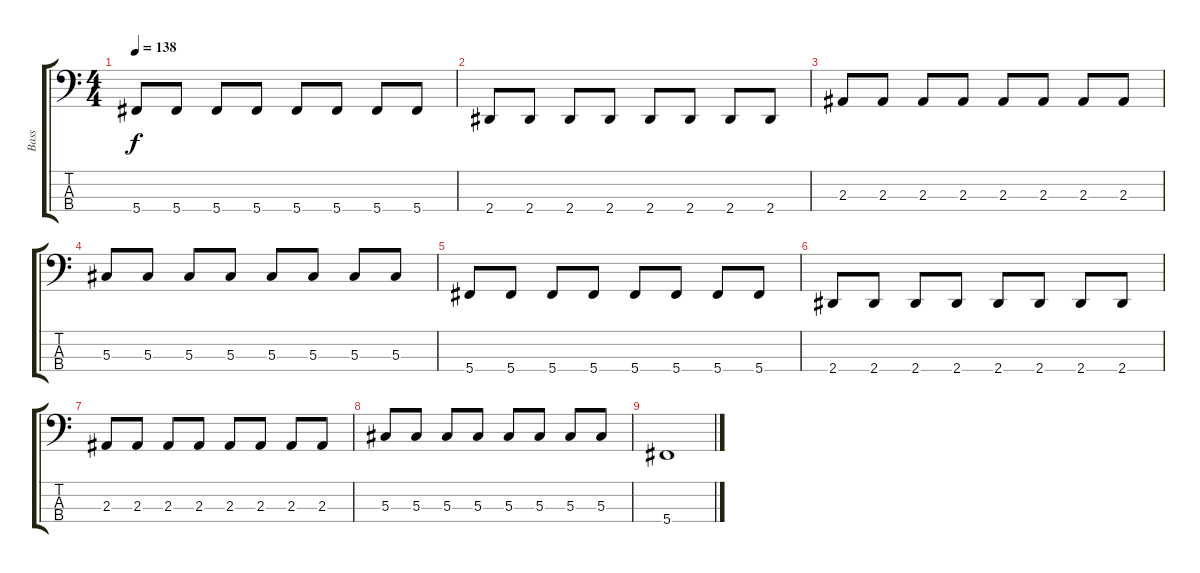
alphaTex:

\track ("Bass" "Bass") {instrument electricbasspick}
\staff {score tabs}
\tuning (Gb2 Db2 Ab1 Db1) {hide}
\ts (4 4)
\tempo 138
\clef f4
\ks c
5.4.8{dy f} 5.4.8 5.4.8 5.4.8 5.4.8 5.4.8 5.4.8 5.4.8 |
2.4.8 2.4.8 2.4.8 2.4.8 2.4.8 2.4.8 2.4.8 2.4.8 |
2.3.8 2.3.8 2.3.8 2.3.8 2.3.8 2.3.8 2.3.8 2.3.8 |
5.3.8 5.3.8 5.3.8 5.3.8 5.3.8 5.3.8 5.3.8 5.3.8 |
5.4.8 5.4.8 5.4.8 5.4.8 5.4.8 5.4.8 5.4.8 5.4.8 |
2.4.8 2.4.8 2.4.8 2.4.8 2.4.8 2.4.8 2.4.8 2.4.8 |
2.3.8 2.3.8 2.3.8 2.3.8 2.3.8 2.3.8 2.3.8 2.3.8 |
5.3.8 5.3.8 5.3.8 5.3.8 5.3.8 5.3.8 5.3.8 5.3.8 |
5.4.1
